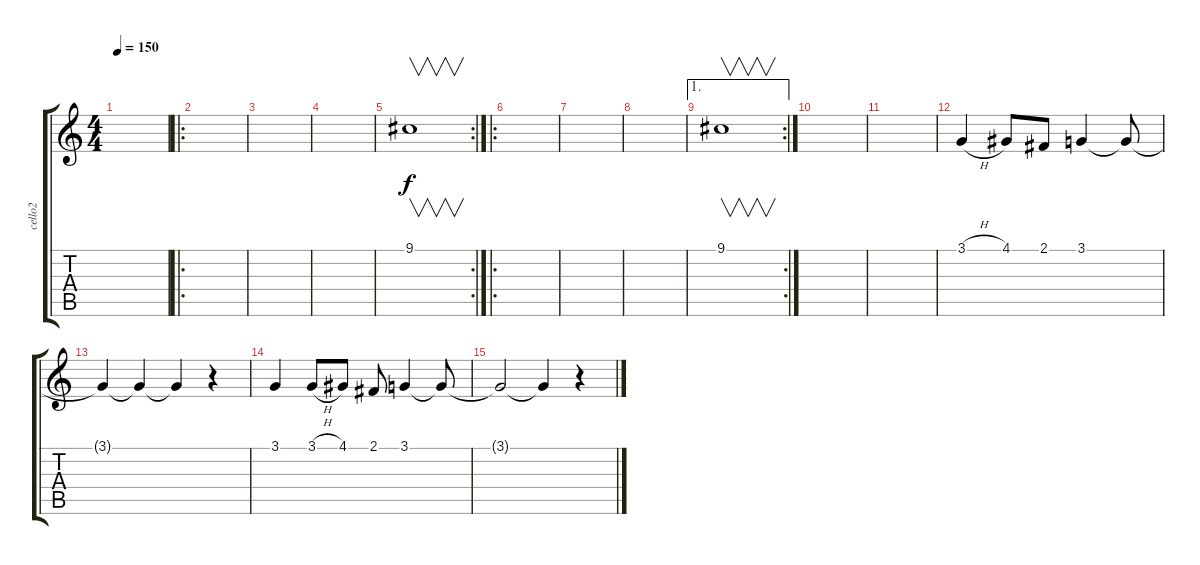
\track ("cello2" "cello2") {instrument sitar}
\staff {score tabs}
\tuning (E4 B3 G3 D3 A2 E2) {hide}
\ts (4 4)
\tempo 150
\clef g2
\ks c
|
\ro
|
|
|
\rc 2
9.1.1{v} |
\ro
|
|
|
\ae 1
\rc 2
9.1.1{v} |
|
|
3.1{h}.4 4.1.8 2.1.8 3.1.4 3.1{t}.8 |
3.1{t}.4 3.1{t}.4 3.1{t}.4 r.4 |
3.1.4 3.1{h}.8 4.1.8 2.1.8 3.1.4 3.1{t}.8 |
3.1{t}.2 3.1{t}.4 r.4
